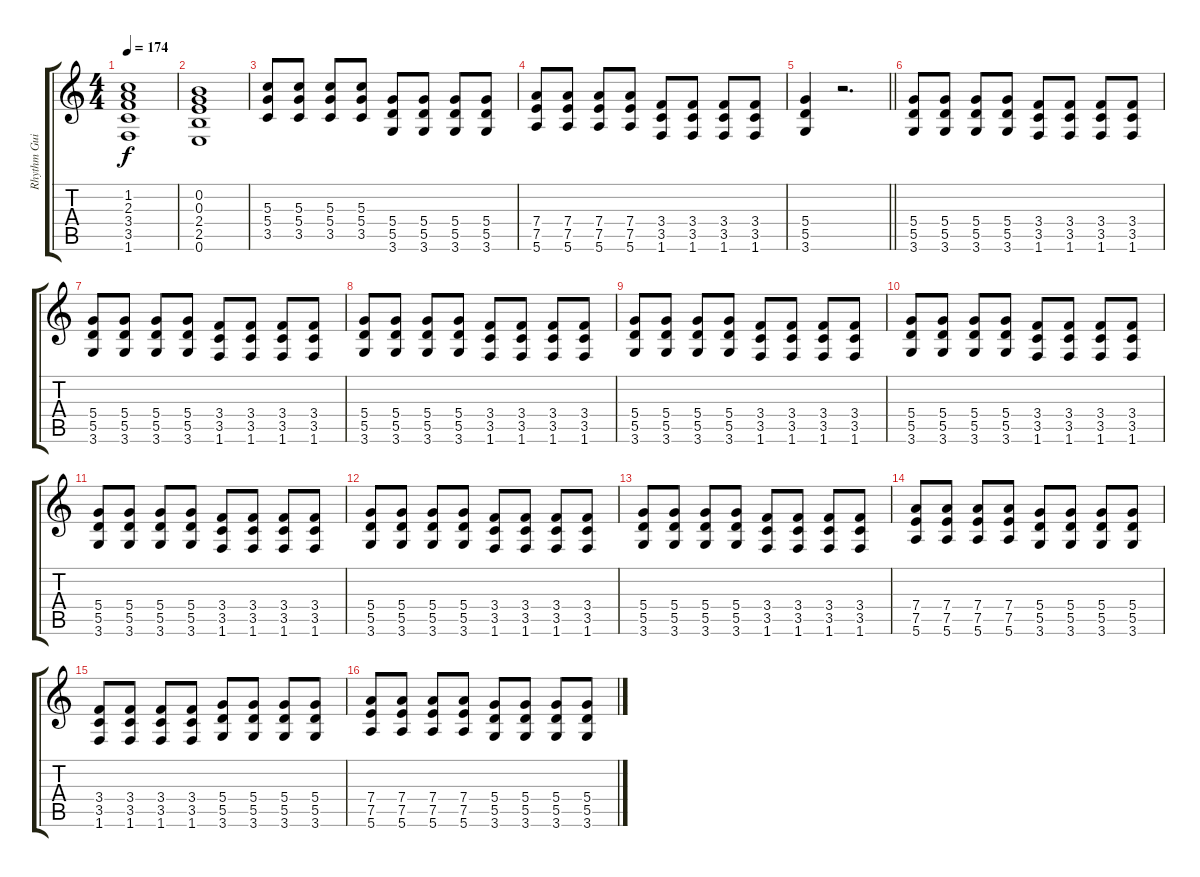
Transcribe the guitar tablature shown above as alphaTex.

\track ("Rhythm Guitar" "Rhythm Gui") {instrument distortionguitar}
\staff {score tabs}
\tuning (E4 B3 G3 D3 A2 E2) {hide}
\ts (4 4)
\tempo 174
\clef g2
\ks c
(1.2 2.3 3.4 3.5 1.6).1{dy f} |
(0.2 0.3 2.4 2.5 0.6).1 |
(5.3 5.4 3.5).8 (5.3 5.4 3.5).8 (5.3 5.4 3.5).8 (5.3 5.4 3.5).8 (5.4 5.5 3.6).8 (5.4 5.5 3.6).8 (5.4 5.5 3.6).8 (5.4 5.5 3.6).8 |
(7.4 7.5 5.6).8 (7.4 7.5 5.6).8 (7.4 7.5 5.6).8 (7.4 7.5 5.6).8 (3.4 3.5 1.6).8 (3.4 3.5 1.6).8 (3.4 3.5 1.6).8 (3.4 3.5 1.6).8 |
\barLineRight lightlight
(5.4 5.5 3.6).4 r.2{d} |
(5.4 5.5 3.6).8 (5.4 5.5 3.6).8 (5.4 5.5 3.6).8 (5.4 5.5 3.6).8 (3.4 3.5 1.6).8 (3.4 3.5 1.6).8 (3.4 3.5 1.6).8 (3.4 3.5 1.6).8 |
(5.4 5.5 3.6).8 (5.4 5.5 3.6).8 (5.4 5.5 3.6).8 (5.4 5.5 3.6).8 (3.4 3.5 1.6).8 (3.4 3.5 1.6).8 (3.4 3.5 1.6).8 (3.4 3.5 1.6).8 |
(5.4 5.5 3.6).8 (5.4 5.5 3.6).8 (5.4 5.5 3.6).8 (5.4 5.5 3.6).8 (3.4 3.5 1.6).8 (3.4 3.5 1.6).8 (3.4 3.5 1.6).8 (3.4 3.5 1.6).8 |
(5.4 5.5 3.6).8 (5.4 5.5 3.6).8 (5.4 5.5 3.6).8 (5.4 5.5 3.6).8 (3.4 3.5 1.6).8 (3.4 3.5 1.6).8 (3.4 3.5 1.6).8 (3.4 3.5 1.6).8 |
(5.4 5.5 3.6).8 (5.4 5.5 3.6).8 (5.4 5.5 3.6).8 (5.4 5.5 3.6).8 (3.4 3.5 1.6).8 (3.4 3.5 1.6).8 (3.4 3.5 1.6).8 (3.4 3.5 1.6).8 |
(5.4 5.5 3.6).8 (5.4 5.5 3.6).8 (5.4 5.5 3.6).8 (5.4 5.5 3.6).8 (3.4 3.5 1.6).8 (3.4 3.5 1.6).8 (3.4 3.5 1.6).8 (3.4 3.5 1.6).8 |
(5.4 5.5 3.6).8 (5.4 5.5 3.6).8 (5.4 5.5 3.6).8 (5.4 5.5 3.6).8 (3.4 3.5 1.6).8 (3.4 3.5 1.6).8 (3.4 3.5 1.6).8 (3.4 3.5 1.6).8 |
(5.4 5.5 3.6).8 (5.4 5.5 3.6).8 (5.4 5.5 3.6).8 (5.4 5.5 3.6).8 (3.4 3.5 1.6).8 (3.4 3.5 1.6).8 (3.4 3.5 1.6).8 (3.4 3.5 1.6).8 |
(7.4 7.5 5.6).8 (7.4 7.5 5.6).8 (7.4 7.5 5.6).8 (7.4 7.5 5.6).8 (5.4 5.5 3.6).8 (5.4 5.5 3.6).8 (5.4 5.5 3.6).8 (5.4 5.5 3.6).8 |
(3.4 3.5 1.6).8 (3.4 3.5 1.6).8 (3.4 3.5 1.6).8 (3.4 3.5 1.6).8 (5.4 5.5 3.6).8 (5.4 5.5 3.6).8 (5.4 5.5 3.6).8 (5.4 5.5 3.6).8 |
(7.4 7.5 5.6).8 (7.4 7.5 5.6).8 (7.4 7.5 5.6).8 (7.4 7.5 5.6).8 (5.4 5.5 3.6).8 (5.4 5.5 3.6).8 (5.4 5.5 3.6).8 (5.4 5.5 3.6).8
